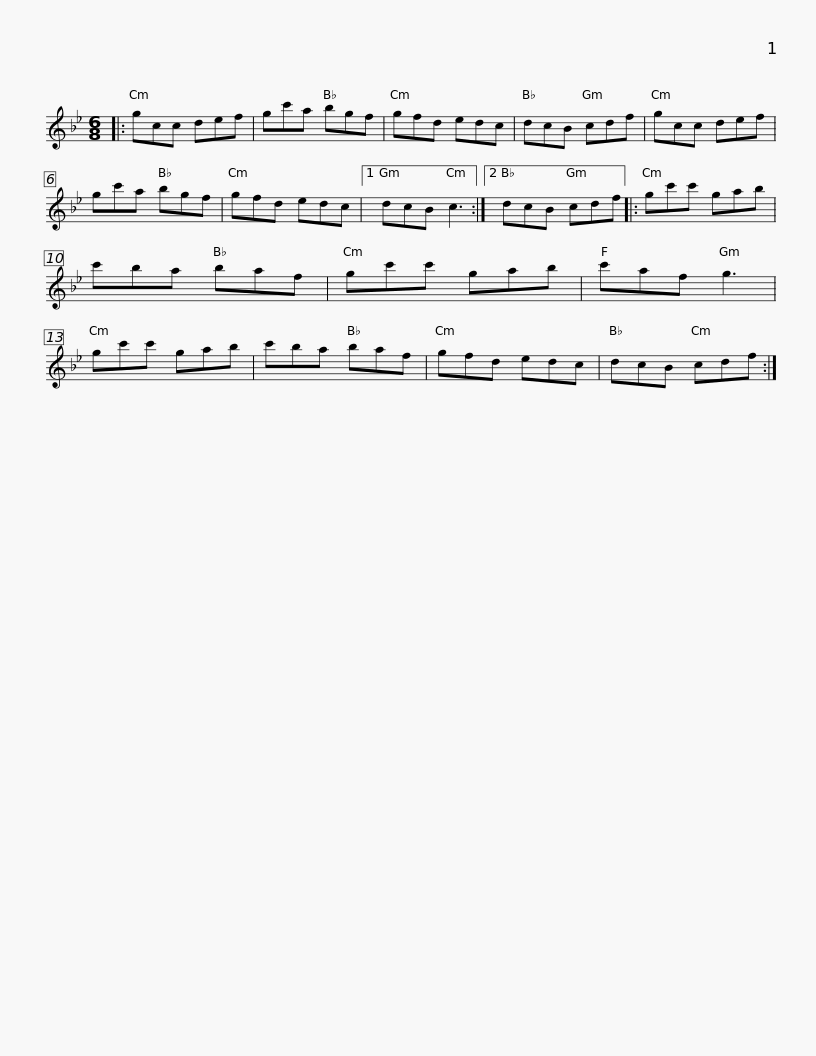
X:1
L:1/8
M:6/8
I:linebreak $
K:Bb
V:1 treble
V:1
|: gcc def | gc'a bgf | gfd edc | dcB cdf | gcc def | %5
 gc'a bgf |$ gfd edc |1 dcB c3 :|2 dcB cdf |: gc'c' gab | %10
 c'ba baf | gc'c' gab | c'af g3 |$ gc'c' gab | c'ba baf | %15
 gfd edc | dcB cdf :| %17
